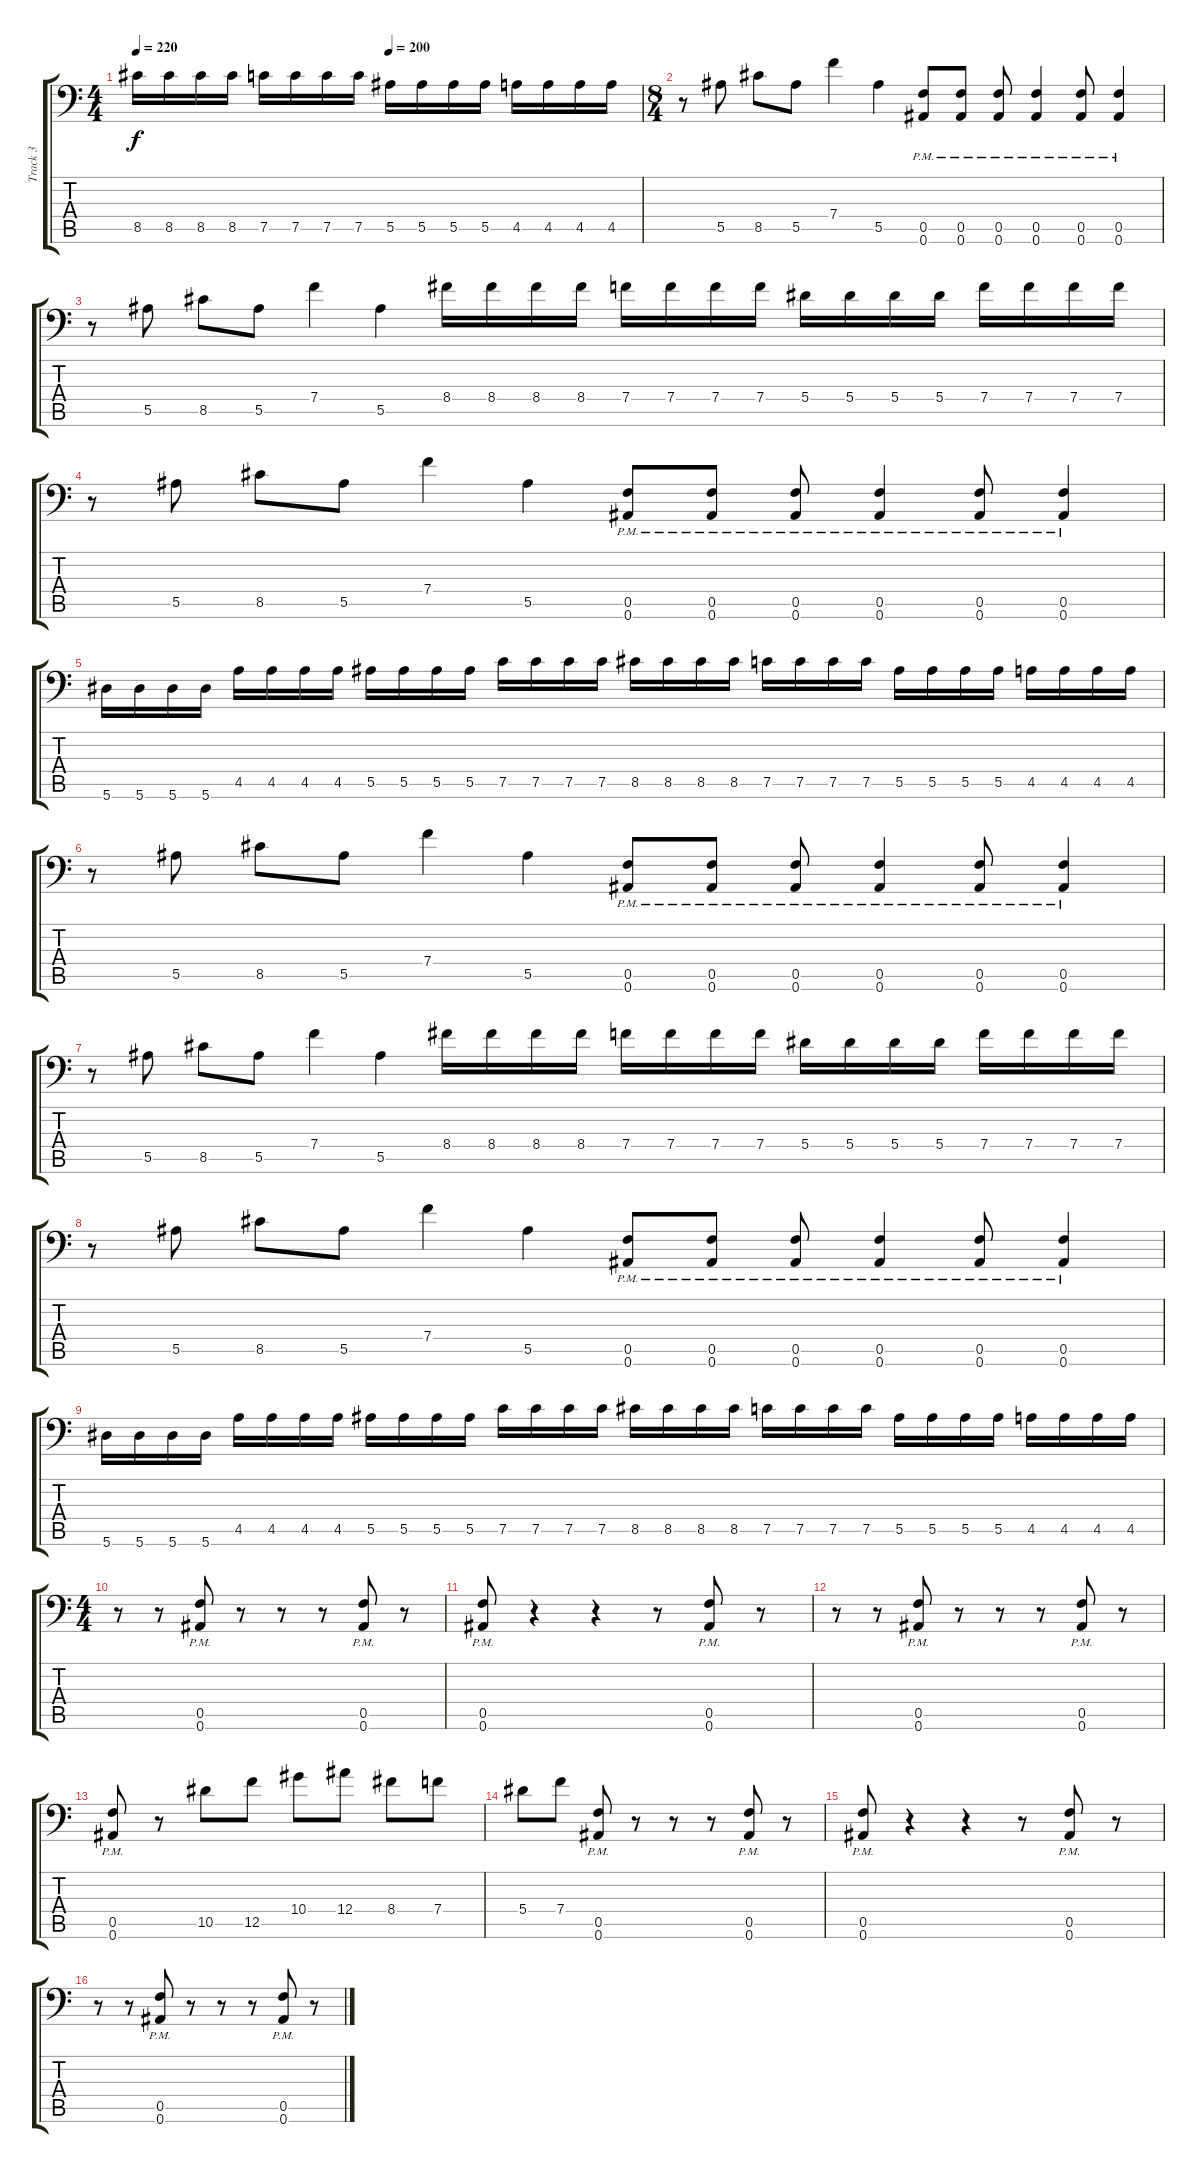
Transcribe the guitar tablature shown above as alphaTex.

\track ("Track 3" "Track 3") {instrument overdrivenguitar}
\staff {score tabs}
\tuning (C4 G3 Eb3 Bb2 F2 Bb1) {hide}
\ts (4 4)
\tempo 220
\tempo (200 0.5)
\clef f4
\ks c
8.5.16{dy f} 8.5.16 8.5.16 8.5.16 7.5.16 7.5.16 7.5.16 7.5.16 5.5.16 5.5.16 5.5.16 5.5.16 4.5.16 4.5.16 4.5.16 4.5.16 |
\ts (8 4)
r.8 5.5.8 8.5.8 5.5.8 7.4.4 5.5.4 (0.5{pm} 0.6{pm}).8 (0.5{pm} 0.6{pm}).8 (0.5{pm} 0.6{pm}).8 (0.5{pm} 0.6{pm}).4 (0.5{pm} 0.6{pm}).8 (0.5{pm} 0.6{pm}).4 |
r.8 5.5.8 8.5.8 5.5.8 7.4.4 5.5.4 8.4.16 8.4.16 8.4.16 8.4.16 7.4.16 7.4.16 7.4.16 7.4.16 5.4.16 5.4.16 5.4.16 5.4.16 7.4.16 7.4.16 7.4.16 7.4.16 |
r.8 5.5.8 8.5.8 5.5.8 7.4.4 5.5.4 (0.5{pm} 0.6{pm}).8 (0.5{pm} 0.6{pm}).8 (0.5{pm} 0.6{pm}).8 (0.5{pm} 0.6{pm}).4 (0.5{pm} 0.6{pm}).8 (0.5{pm} 0.6{pm}).4 |
5.6.16 5.6.16 5.6.16 5.6.16 4.5.16 4.5.16 4.5.16 4.5.16 5.5.16 5.5.16 5.5.16 5.5.16 7.5.16 7.5.16 7.5.16 7.5.16 8.5.16 8.5.16 8.5.16 8.5.16 7.5.16 7.5.16 7.5.16 7.5.16 5.5.16 5.5.16 5.5.16 5.5.16 4.5.16 4.5.16 4.5.16 4.5.16 |
r.8 5.5.8 8.5.8 5.5.8 7.4.4 5.5.4 (0.5{pm} 0.6{pm}).8 (0.5{pm} 0.6{pm}).8 (0.5{pm} 0.6{pm}).8 (0.5{pm} 0.6{pm}).4 (0.5{pm} 0.6{pm}).8 (0.5{pm} 0.6{pm}).4 |
r.8 5.5.8 8.5.8 5.5.8 7.4.4 5.5.4 8.4.16 8.4.16 8.4.16 8.4.16 7.4.16 7.4.16 7.4.16 7.4.16 5.4.16 5.4.16 5.4.16 5.4.16 7.4.16 7.4.16 7.4.16 7.4.16 |
r.8 5.5.8 8.5.8 5.5.8 7.4.4 5.5.4 (0.5{pm} 0.6{pm}).8 (0.5{pm} 0.6{pm}).8 (0.5{pm} 0.6{pm}).8 (0.5{pm} 0.6{pm}).4 (0.5{pm} 0.6{pm}).8 (0.5{pm} 0.6{pm}).4 |
5.6.16 5.6.16 5.6.16 5.6.16 4.5.16 4.5.16 4.5.16 4.5.16 5.5.16 5.5.16 5.5.16 5.5.16 7.5.16 7.5.16 7.5.16 7.5.16 8.5.16 8.5.16 8.5.16 8.5.16 7.5.16 7.5.16 7.5.16 7.5.16 5.5.16 5.5.16 5.5.16 5.5.16 4.5.16 4.5.16 4.5.16 4.5.16 |
\ts (4 4)
r.8 r.8 (0.5{pm} 0.6{pm}).8 r.8 r.8 r.8 (0.5{pm} 0.6{pm}).8 r.8 |
(0.5{pm} 0.6{pm}).8 r.4 r.4 r.8 (0.5{pm} 0.6{pm}).8 r.8 |
r.8 r.8 (0.5{pm} 0.6{pm}).8 r.8 r.8 r.8 (0.5{pm} 0.6{pm}).8 r.8 |
(0.5 0.6{pm}).8 r.8 10.5.8 12.5.8 10.4.8 12.4.8 8.4.8 7.4.8 |
5.4.8 7.4.8 (0.5{pm} 0.6{pm}).8 r.8 r.8 r.8 (0.5{pm} 0.6{pm}).8 r.8 |
(0.5{pm} 0.6{pm}).8 r.4 r.4 r.8 (0.5{pm} 0.6{pm}).8 r.8 |
r.8 r.8 (0.5{pm} 0.6{pm}).8 r.8 r.8 r.8 (0.5{pm} 0.6{pm}).8 r.8
